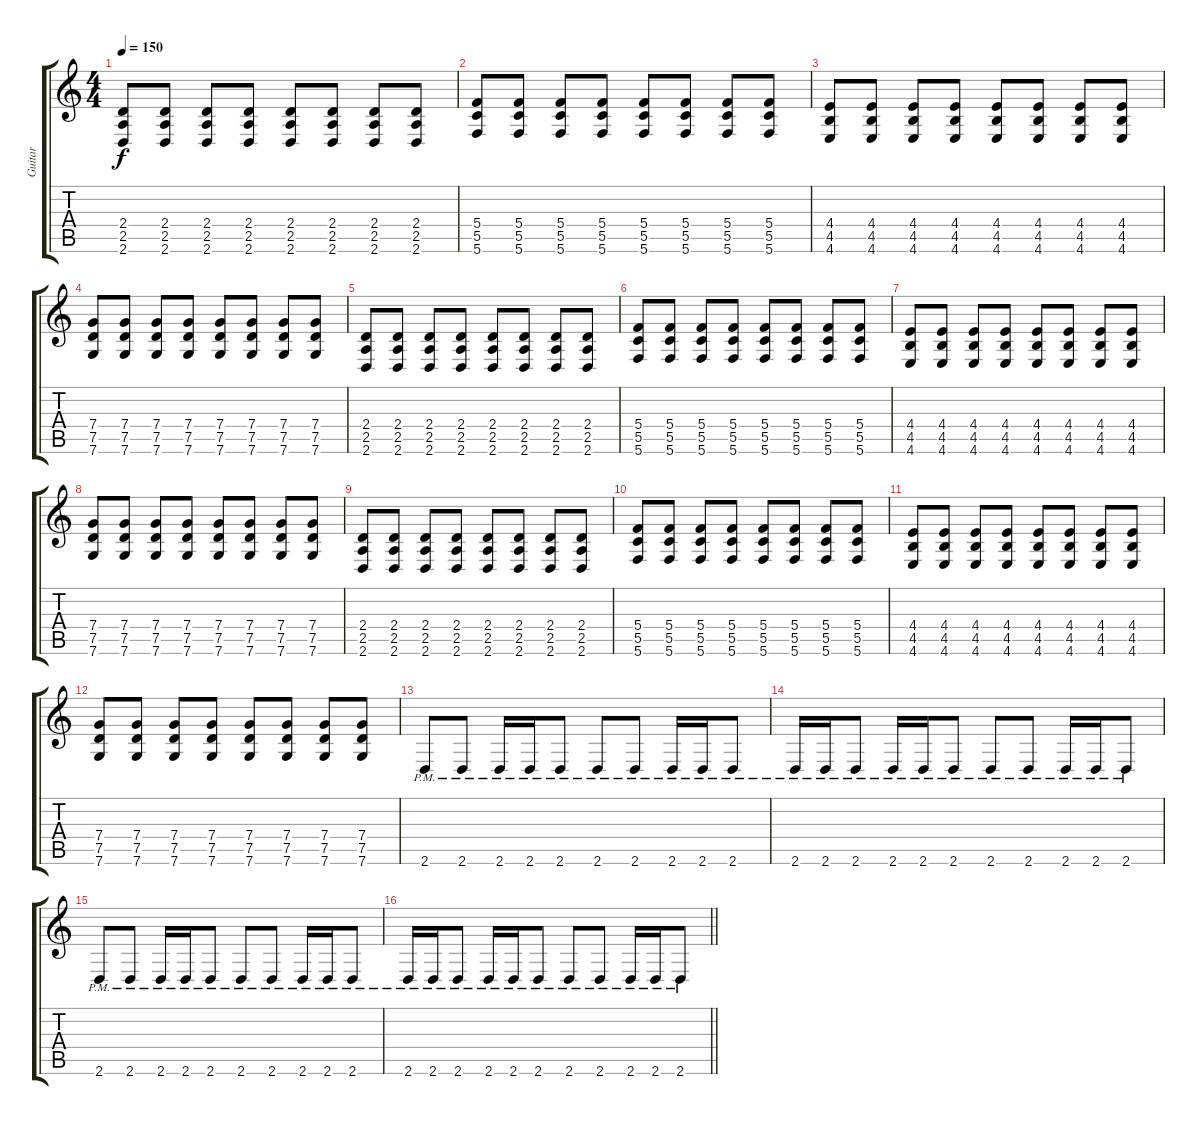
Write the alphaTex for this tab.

\track ("Guitar" "Guitar") {instrument distortionguitar}
\staff {score tabs}
\tuning (D4 A3 F3 C3 G2 C2) {hide}
\ts (4 4)
\tempo 150
\clef g2
\ks c
(2.4 2.5 2.6).8{dy f} (2.4 2.5 2.6).8 (2.4 2.5 2.6).8 (2.4 2.5 2.6).8 (2.4 2.5 2.6).8 (2.4 2.5 2.6).8 (2.4 2.5 2.6).8 (2.4 2.5 2.6).8 |
(5.4 5.5 5.6).8 (5.4 5.5 5.6).8 (5.4 5.5 5.6).8 (5.4 5.5 5.6).8 (5.4 5.5 5.6).8 (5.4 5.5 5.6).8 (5.4 5.5 5.6).8 (5.4 5.5 5.6).8 |
(4.4 4.5 4.6).8 (4.4 4.5 4.6).8 (4.4 4.5 4.6).8 (4.4 4.5 4.6).8 (4.4 4.5 4.6).8 (4.4 4.5 4.6).8 (4.4 4.5 4.6).8 (4.4 4.5 4.6).8 |
(7.4 7.5 7.6).8 (7.4 7.5 7.6).8 (7.4 7.5 7.6).8 (7.4 7.5 7.6).8 (7.4 7.5 7.6).8 (7.4 7.5 7.6).8 (7.4 7.5 7.6).8 (7.4 7.5 7.6).8 |
(2.4 2.5 2.6).8 (2.4 2.5 2.6).8 (2.4 2.5 2.6).8 (2.4 2.5 2.6).8 (2.4 2.5 2.6).8 (2.4 2.5 2.6).8 (2.4 2.5 2.6).8 (2.4 2.5 2.6).8 |
(5.4 5.5 5.6).8 (5.4 5.5 5.6).8 (5.4 5.5 5.6).8 (5.4 5.5 5.6).8 (5.4 5.5 5.6).8 (5.4 5.5 5.6).8 (5.4 5.5 5.6).8 (5.4 5.5 5.6).8 |
(4.4 4.5 4.6).8 (4.4 4.5 4.6).8 (4.4 4.5 4.6).8 (4.4 4.5 4.6).8 (4.4 4.5 4.6).8 (4.4 4.5 4.6).8 (4.4 4.5 4.6).8 (4.4 4.5 4.6).8 |
(7.4 7.5 7.6).8 (7.4 7.5 7.6).8 (7.4 7.5 7.6).8 (7.4 7.5 7.6).8 (7.4 7.5 7.6).8 (7.4 7.5 7.6).8 (7.4 7.5 7.6).8 (7.4 7.5 7.6).8 |
(2.4 2.5 2.6).8 (2.4 2.5 2.6).8 (2.4 2.5 2.6).8 (2.4 2.5 2.6).8 (2.4 2.5 2.6).8 (2.4 2.5 2.6).8 (2.4 2.5 2.6).8 (2.4 2.5 2.6).8 |
(5.4 5.5 5.6).8 (5.4 5.5 5.6).8 (5.4 5.5 5.6).8 (5.4 5.5 5.6).8 (5.4 5.5 5.6).8 (5.4 5.5 5.6).8 (5.4 5.5 5.6).8 (5.4 5.5 5.6).8 |
(4.4 4.5 4.6).8 (4.4 4.5 4.6).8 (4.4 4.5 4.6).8 (4.4 4.5 4.6).8 (4.4 4.5 4.6).8 (4.4 4.5 4.6).8 (4.4 4.5 4.6).8 (4.4 4.5 4.6).8 |
(7.4 7.5 7.6).8 (7.4 7.5 7.6).8 (7.4 7.5 7.6).8 (7.4 7.5 7.6).8 (7.4 7.5 7.6).8 (7.4 7.5 7.6).8 (7.4 7.5 7.6).8 (7.4 7.5 7.6).8 |
2.6{pm}.8 2.6{pm}.8 2.6{pm}.16 2.6{pm}.16 2.6{pm}.8 2.6{pm}.8 2.6{pm}.8 2.6{pm}.16 2.6{pm}.16 2.6{pm}.8 |
2.6{pm}.16 2.6{pm}.16 2.6{pm}.8 2.6{pm}.16 2.6{pm}.16 2.6{pm}.8 2.6{pm}.8 2.6{pm}.8 2.6{pm}.16 2.6{pm}.16 2.6{pm}.8 |
2.6{pm}.8 2.6{pm}.8 2.6{pm}.16 2.6{pm}.16 2.6{pm}.8 2.6{pm}.8 2.6{pm}.8 2.6{pm}.16 2.6{pm}.16 2.6{pm}.8 |
\barLineRight lightlight
2.6{pm}.16 2.6{pm}.16 2.6{pm}.8 2.6{pm}.16 2.6{pm}.16 2.6{pm}.8 2.6{pm}.8 2.6{pm}.8 2.6{pm}.16 2.6{pm}.16 2.6{pm}.8
